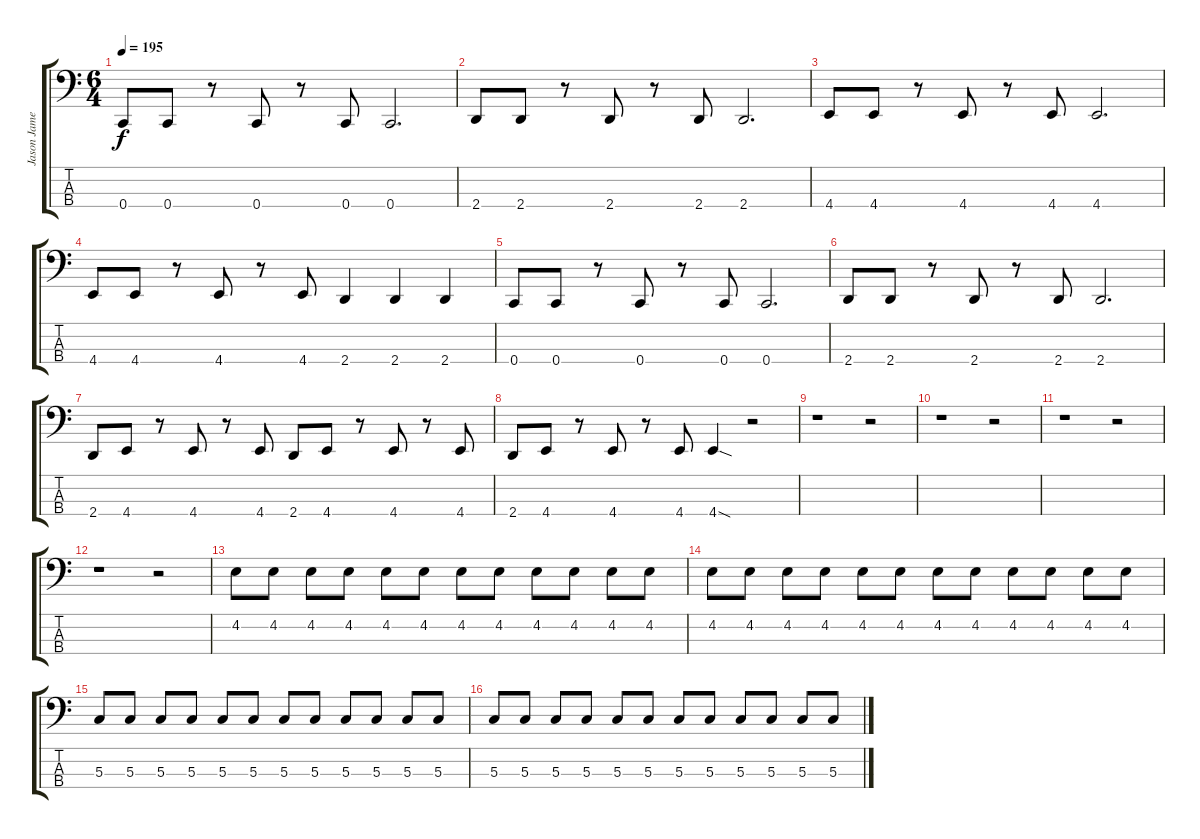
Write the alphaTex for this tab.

\track ("Jason James" "Jason Jame") {instrument electricbasspick}
\staff {score tabs}
\tuning (F2 C2 G1 C1) {hide}
\ts (6 4)
\tempo 195
\clef f4
\ks c
0.4.8{dy f} 0.4.8 r.8 0.4.8 r.8 0.4.8 0.4.2{d} |
2.4.8 2.4.8 r.8 2.4.8 r.8 2.4.8 2.4.2{d} |
4.4.8 4.4.8 r.8 4.4.8 r.8 4.4.8 4.4.2{d} |
4.4.8 4.4.8 r.8 4.4.8 r.8 4.4.8 2.4.4 2.4.4 2.4.4 |
0.4.8 0.4.8 r.8 0.4.8 r.8 0.4.8 0.4.2{d} |
2.4.8 2.4.8 r.8 2.4.8 r.8 2.4.8 2.4.2{d} |
2.4.8 4.4.8 r.8 4.4.8 r.8 4.4.8 2.4.8 4.4.8 r.8 4.4.8 r.8 4.4.8 |
2.4.8 4.4.8 r.8 4.4.8 r.8 4.4.8 4.4{sod}.4 r.2 |
r.1 r.2 |
r.1 r.2 |
r.1 r.2 |
r.1 r.2 |
4.2.8 4.2.8 4.2.8 4.2.8 4.2.8 4.2.8 4.2.8 4.2.8 4.2.8 4.2.8 4.2.8 4.2.8 |
4.2.8 4.2.8 4.2.8 4.2.8 4.2.8 4.2.8 4.2.8 4.2.8 4.2.8 4.2.8 4.2.8 4.2.8 |
5.3.8 5.3.8 5.3.8 5.3.8 5.3.8 5.3.8 5.3.8 5.3.8 5.3.8 5.3.8 5.3.8 5.3.8 |
5.3.8 5.3.8 5.3.8 5.3.8 5.3.8 5.3.8 5.3.8 5.3.8 5.3.8 5.3.8 5.3.8 5.3.8
